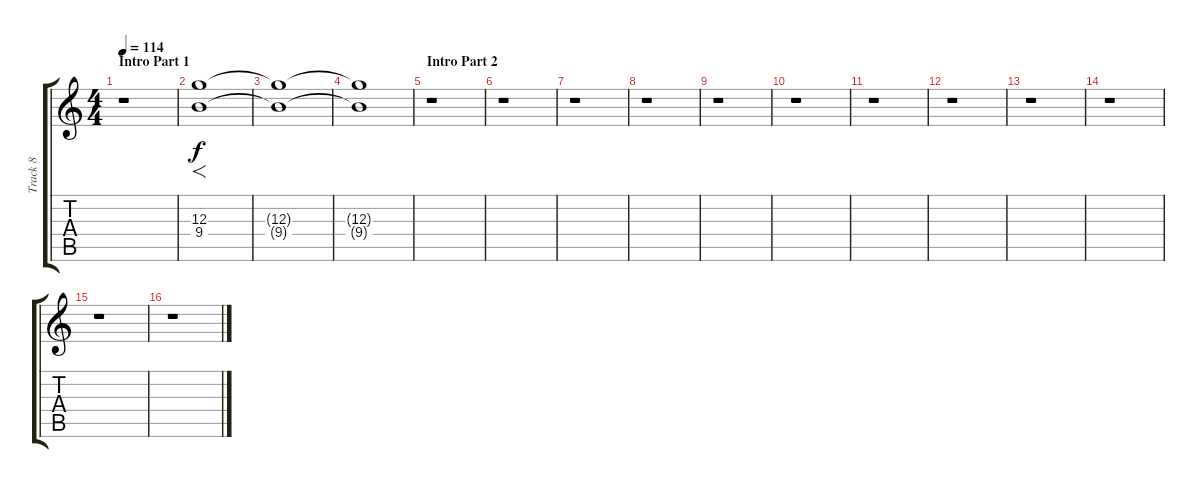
\track ("Track 8" "Track 8") {instrument guitarharmonics}
\staff {score tabs}
\tuning (E4 B3 G3 D3 A2 E2) {hide}
\ts (4 4)
\section ("" "Intro Part 1")
\tempo 114
\clef g2
\ks c
r.1{dy f instrument guitarharmonics} |
(12.3 9.4).1{f} |
(12.3{t} 9.4{t}).1 |
(12.3{t} 9.4{t}).1 |
\section ("" "Intro Part 2")
r.1 |
r.1 |
r.1 |
r.1 |
r.1 |
r.1 |
r.1 |
r.1 |
r.1 |
r.1 |
r.1 |
r.1
